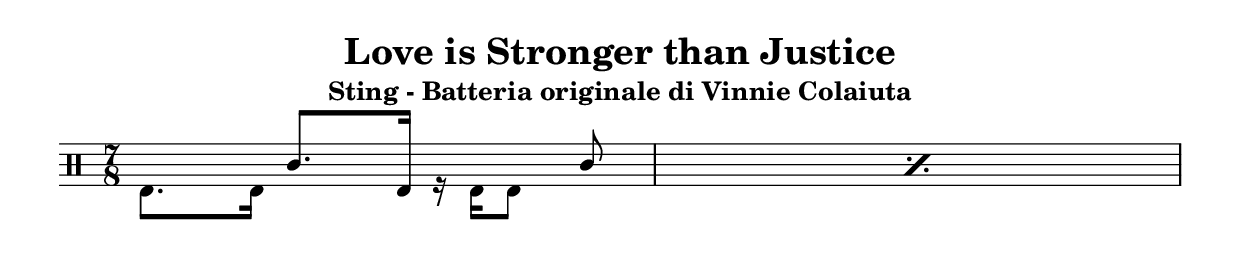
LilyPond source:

\version "2.18.2"
\include "../layout/layout.ly"

\header {
  title = "Love is Stronger than Justice"
  subtitle = "Sting - Batteria originale di Vinnie Colaiuta"
}

\score {
  \new DrumStaff <<
    %\tempo 4 = 85
    \drummode {
      \time 7/8
      <<
        \new DrumVoice {
          \voiceUP
          \repeat percent 2 {
            s4 
            sn8.[ bd16]
            s4
            sn8
          }
        }
        \new DrumVoice {
          \voiceDOWN
          bd8.[ bd16]
          s4
          r16 bd16[ bd8]
          s4
        }
      >>
      %\break
    }
  >>
}
